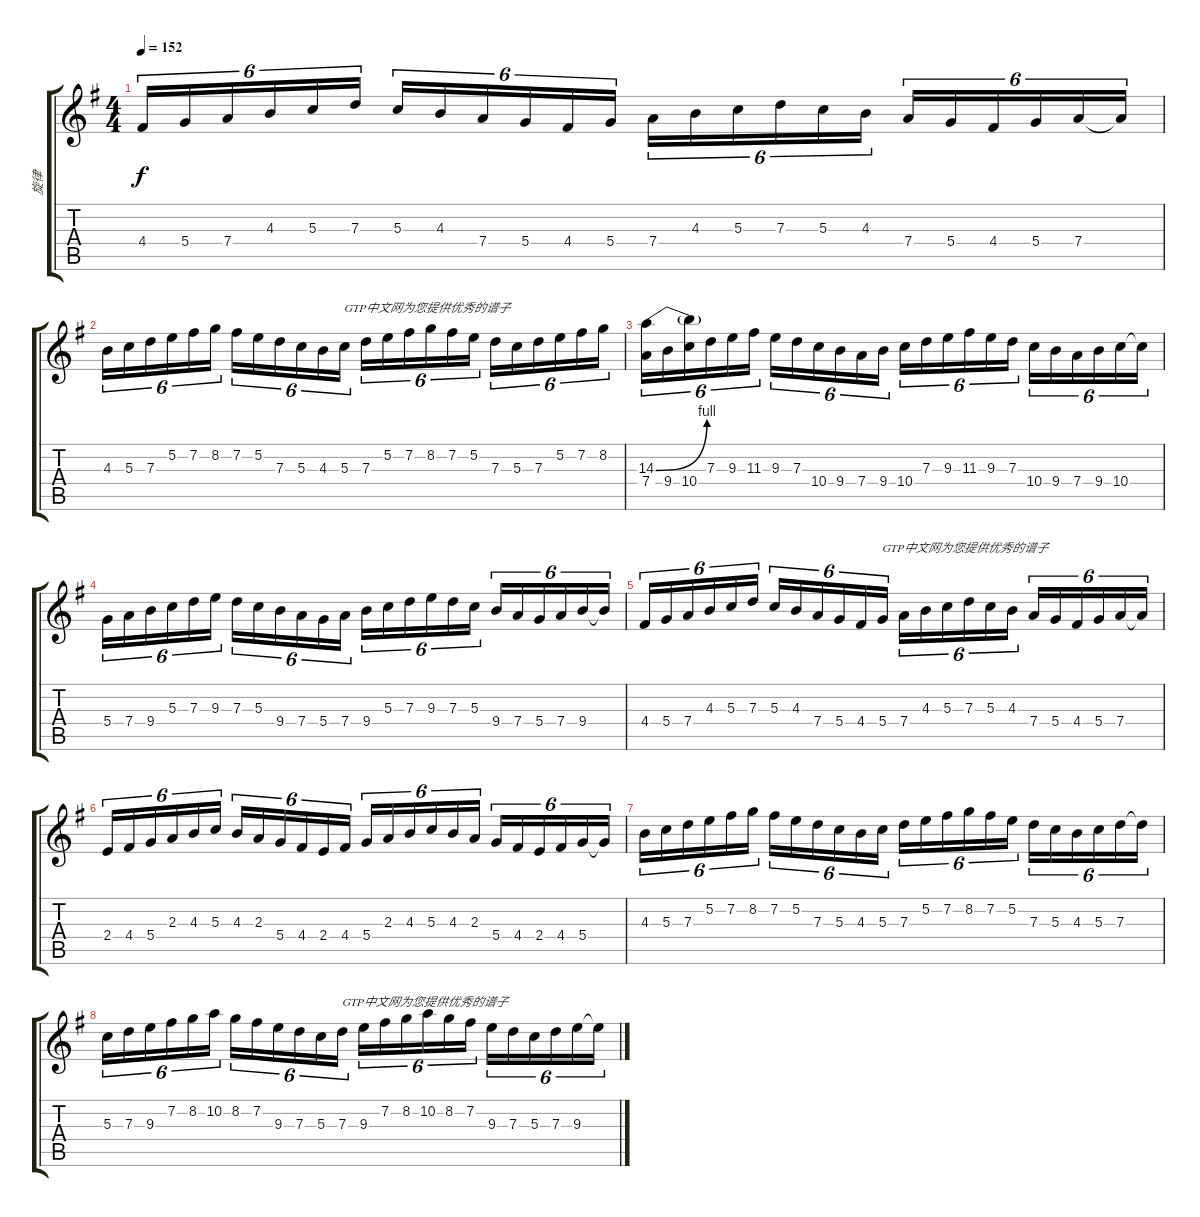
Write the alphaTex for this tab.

\track ("旋律" "旋律") {instrument overdrivenguitar}
\staff {score tabs}
\tuning (E4 B3 G3 D3 A2 E2) {hide}
\ts (4 4)
\tempo 152
\clef g2
\ks g
4.4.16{tu (6 4) dy f} 5.4.16{tu (6 4)} 7.4.16{tu (6 4)} 4.3.16{tu (6 4)} 5.3.16{tu (6 4)} 7.3.16{tu (6 4)} 5.3.16{tu (6 4)} 4.3.16{tu (6 4)} 7.4.16{tu (6 4)} 5.4.16{tu (6 4)} 4.4.16{tu (6 4)} 5.4.16{tu (6 4)} 7.4.16{tu (6 4)} 4.3.16{tu (6 4)} 5.3.16{tu (6 4)} 7.3.16{tu (6 4)} 5.3.16{tu (6 4)} 4.3.16{tu (6 4)} 7.4.16{tu (6 4)} 5.4.16{tu (6 4)} 4.4.16{tu (6 4)} 5.4.16{tu (6 4)} 7.4.16{tu (6 4)} 7.4{t}.16{tu (6 4)} |
4.3.16{tu (6 4)} 5.3.16{tu (6 4)} 7.3.16{tu (6 4)} 5.2.16{tu (6 4)} 7.2.16{tu (6 4)} 8.2.16{tu (6 4)} 7.2.16{tu (6 4)} 5.2.16{tu (6 4)} 7.3.16{tu (6 4)} 5.3.16{tu (6 4)} 4.3.16{tu (6 4)} 5.3.16{tu (6 4) txt "GTP中文网为您提供优秀的谱子"} 7.3.16{tu (6 4)} 5.2.16{tu (6 4)} 7.2.16{tu (6 4)} 8.2.16{tu (6 4)} 7.2.16{tu (6 4)} 5.2.16{tu (6 4)} 7.3.16{tu (6 4)} 5.3.16{tu (6 4)} 7.3.16{tu (6 4)} 5.2.16{tu (6 4)} 7.2.16{tu (6 4)} 8.2.16{tu (6 4)} |
(14.3{be (bend 0 0 60 4)} 7.4).16{tu (6 4)} 9.4.16{tu (6 4)} (14.3{t} 10.4).16{tu (6 4)} 7.3.16{tu (6 4)} 9.3.16{tu (6 4)} 11.3.16{tu (6 4)} 9.3.16{tu (6 4)} 7.3.16{tu (6 4)} 10.4.16{tu (6 4)} 9.4.16{tu (6 4)} 7.4.16{tu (6 4)} 9.4.16{tu (6 4)} 10.4.16{tu (6 4)} 7.3.16{tu (6 4)} 9.3.16{tu (6 4)} 11.3.16{tu (6 4)} 9.3.16{tu (6 4)} 7.3.16{tu (6 4)} 10.4.16{tu (6 4)} 9.4.16{tu (6 4)} 7.4.16{tu (6 4)} 9.4.16{tu (6 4)} 10.4.16{tu (6 4)} 10.4{t}.16{tu (6 4)} |
5.4.16{tu (6 4)} 7.4.16{tu (6 4)} 9.4.16{tu (6 4)} 5.3.16{tu (6 4)} 7.3.16{tu (6 4)} 9.3.16{tu (6 4)} 7.3.16{tu (6 4)} 5.3.16{tu (6 4)} 9.4.16{tu (6 4)} 7.4.16{tu (6 4)} 5.4.16{tu (6 4)} 7.4.16{tu (6 4)} 9.4.16{tu (6 4)} 5.3.16{tu (6 4)} 7.3.16{tu (6 4)} 9.3.16{tu (6 4)} 7.3.16{tu (6 4)} 5.3.16{tu (6 4)} 9.4.16{tu (6 4)} 7.4.16{tu (6 4)} 5.4.16{tu (6 4)} 7.4.16{tu (6 4)} 9.4.16{tu (6 4)} 9.4{t}.16{tu (6 4)} |
4.4.16{tu (6 4)} 5.4.16{tu (6 4)} 7.4.16{tu (6 4)} 4.3.16{tu (6 4)} 5.3.16{tu (6 4)} 7.3.16{tu (6 4)} 5.3.16{tu (6 4)} 4.3.16{tu (6 4)} 7.4.16{tu (6 4)} 5.4.16{tu (6 4)} 4.4.16{tu (6 4)} 5.4.16{tu (6 4) txt "GTP中文网为您提供优秀的谱子"} 7.4.16{tu (6 4)} 4.3.16{tu (6 4)} 5.3.16{tu (6 4)} 7.3.16{tu (6 4)} 5.3.16{tu (6 4)} 4.3.16{tu (6 4)} 7.4.16{tu (6 4)} 5.4.16{tu (6 4)} 4.4.16{tu (6 4)} 5.4.16{tu (6 4)} 7.4.16{tu (6 4)} 7.4{t}.16{tu (6 4)} |
2.4.16{tu (6 4)} 4.4.16{tu (6 4)} 5.4.16{tu (6 4)} 2.3.16{tu (6 4)} 4.3.16{tu (6 4)} 5.3.16{tu (6 4)} 4.3.16{tu (6 4)} 2.3.16{tu (6 4)} 5.4.16{tu (6 4)} 4.4.16{tu (6 4)} 2.4.16{tu (6 4)} 4.4.16{tu (6 4)} 5.4.16{tu (6 4)} 2.3.16{tu (6 4)} 4.3.16{tu (6 4)} 5.3.16{tu (6 4)} 4.3.16{tu (6 4)} 2.3.16{tu (6 4)} 5.4.16{tu (6 4)} 4.4.16{tu (6 4)} 2.4.16{tu (6 4)} 4.4.16{tu (6 4)} 5.4.16{tu (6 4)} 5.4{t}.16{tu (6 4)} |
4.3.16{tu (6 4)} 5.3.16{tu (6 4)} 7.3.16{tu (6 4)} 5.2.16{tu (6 4)} 7.2.16{tu (6 4)} 8.2.16{tu (6 4)} 7.2.16{tu (6 4)} 5.2.16{tu (6 4)} 7.3.16{tu (6 4)} 5.3.16{tu (6 4)} 4.3.16{tu (6 4)} 5.3.16{tu (6 4)} 7.3.16{tu (6 4)} 5.2.16{tu (6 4)} 7.2.16{tu (6 4)} 8.2.16{tu (6 4)} 7.2.16{tu (6 4)} 5.2.16{tu (6 4)} 7.3.16{tu (6 4)} 5.3.16{tu (6 4)} 4.3.16{tu (6 4)} 5.3.16{tu (6 4)} 7.3.16{tu (6 4)} 7.3{t}.16{tu (6 4)} |
5.3.16{tu (6 4)} 7.3.16{tu (6 4)} 9.3.16{tu (6 4)} 7.2.16{tu (6 4)} 8.2.16{tu (6 4)} 10.2.16{tu (6 4)} 8.2.16{tu (6 4)} 7.2.16{tu (6 4)} 9.3.16{tu (6 4)} 7.3.16{tu (6 4)} 5.3.16{tu (6 4)} 7.3.16{tu (6 4) txt "GTP中文网为您提供优秀的谱子"} 9.3.16{tu (6 4)} 7.2.16{tu (6 4)} 8.2.16{tu (6 4)} 10.2.16{tu (6 4)} 8.2.16{tu (6 4)} 7.2.16{tu (6 4)} 9.3.16{tu (6 4)} 7.3.16{tu (6 4)} 5.3.16{tu (6 4)} 7.3.16{tu (6 4)} 9.3.16{tu (6 4)} 9.3{t}.16{tu (6 4)}
